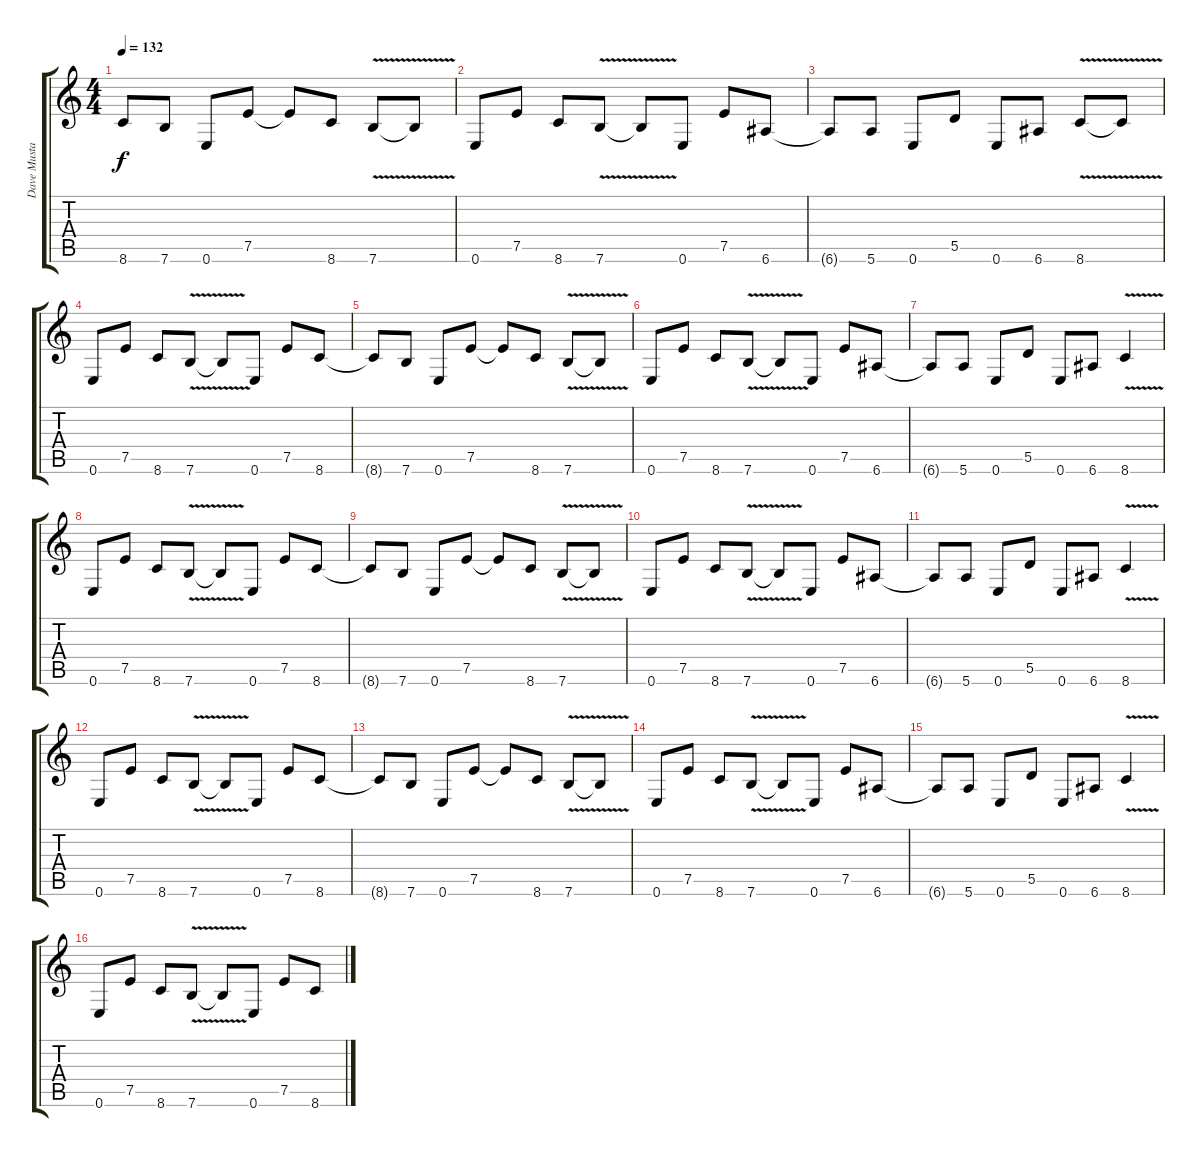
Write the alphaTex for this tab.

\track ("Dave Mustaine (Disto Gtr)" "Dave Musta") {instrument distortionguitar}
\staff {score tabs}
\tuning (E4 B3 G3 D3 A2 E2) {hide}
\ts (4 4)
\tempo 132
\clef g2
\ks c
8.6{t}.8{dy f} 7.6.8 0.6.8 7.5.8 7.5{t}.8 8.6.8 7.6{v}.8 7.6{t}.8 |
0.6.8 7.5.8 8.6.8 7.6{v}.8 7.6{t}.8 0.6.8 7.5.8 6.6.8 |
6.6{t}.8 5.6.8 0.6.8 5.5.8 0.6.8 6.6.8 8.6{v}.8 8.6{t}.8 |
0.6.8 7.5.8 8.6.8 7.6{v}.8 7.6{t}.8 0.6.8 7.5.8 8.6.8 |
8.6{t}.8 7.6.8 0.6.8 7.5.8 7.5{t}.8 8.6.8 7.6{v}.8 7.6{t}.8 |
0.6.8 7.5.8 8.6.8 7.6{v}.8 7.6{t}.8 0.6.8 7.5.8 6.6.8 |
6.6{t}.8 5.6.8 0.6.8 5.5.8 0.6.8 6.6.8 8.6{v}.4 |
0.6.8 7.5.8 8.6.8 7.6{v}.8 7.6{t}.8 0.6.8 7.5.8 8.6.8 |
8.6{t}.8 7.6.8 0.6.8 7.5.8 7.5{t}.8 8.6.8 7.6{v}.8 7.6{t}.8 |
0.6.8 7.5.8 8.6.8 7.6{v}.8 7.6{t}.8 0.6.8 7.5.8 6.6.8 |
6.6{t}.8 5.6.8 0.6.8 5.5.8 0.6.8 6.6.8 8.6{v}.4 |
0.6.8 7.5.8 8.6.8 7.6{v}.8 7.6{t}.8 0.6.8 7.5.8 8.6.8 |
8.6{t}.8 7.6.8 0.6.8 7.5.8 7.5{t}.8 8.6.8 7.6{v}.8 7.6{t}.8 |
0.6.8 7.5.8 8.6.8 7.6{v}.8 7.6{t}.8 0.6.8 7.5.8 6.6.8 |
6.6{t}.8 5.6.8 0.6.8 5.5.8 0.6.8 6.6.8 8.6{v}.4 |
0.6.8 7.5.8 8.6.8 7.6{v}.8 7.6{t}.8 0.6.8 7.5.8 8.6.8
